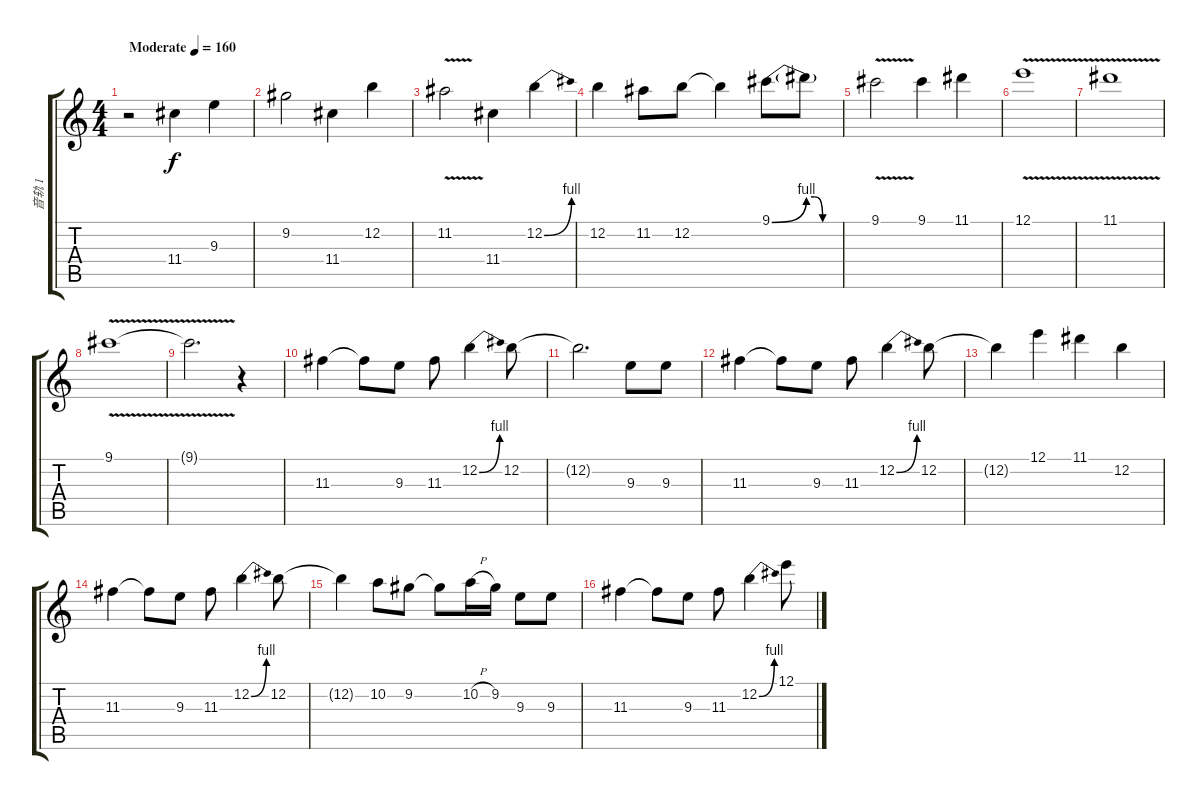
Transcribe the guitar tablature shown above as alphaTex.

\track ("音轨 1" "音轨 1") {instrument distortionguitar}
\staff {score tabs}
\tuning (E4 B3 G3 D3 A2 E2) {hide}
\ts (4 4)
\tempo (160 "Moderate")
\clef g2
\ks c
r.2{dy f instrument distortionguitar} 11.4.4 9.3.4 |
9.2.2 11.4.4 12.2.4 |
11.2{v}.2 11.4.4 12.2{be (bend 0 0 60 4)}.4 |
12.2.4 11.2.8 12.2.8 12.2{t}.4 9.1{be (bend 0 0 60 4)}.8 9.1{be (custom 0 4 15 4 30 0 60 0) t}.8 |
9.1{v}.2 9.1.4 11.1.4 |
12.1{v}.1 |
11.1{v}.1 |
9.1{v}.1 |
9.1{t}.2{d} r.4 |
11.3.4 11.3{t}.8 9.3.8 11.3.8 12.2{be (bend 0 0 60 4)}.4 12.2.8 |
12.2{t}.2{d} 9.3.8 9.3.8 |
11.3.4 11.3{t}.8 9.3.8 11.3.8 12.2{be (bend 0 0 60 4)}.4 12.2.8 |
12.2{t}.4 12.1.4 11.1.4 12.2.4 |
11.3.4 11.3{t}.8 9.3.8 11.3.8 12.2{be (bend 0 0 60 4)}.4 12.2.8 |
12.2{t}.4 10.2.8 9.2.8 9.2{t}.8 10.2{h}.16 9.2.16 9.3.8 9.3.8 |
11.3.4 11.3{t}.8 9.3.8 11.3.8 12.2{be (bend 0 0 60 4)}.4 12.1.8
